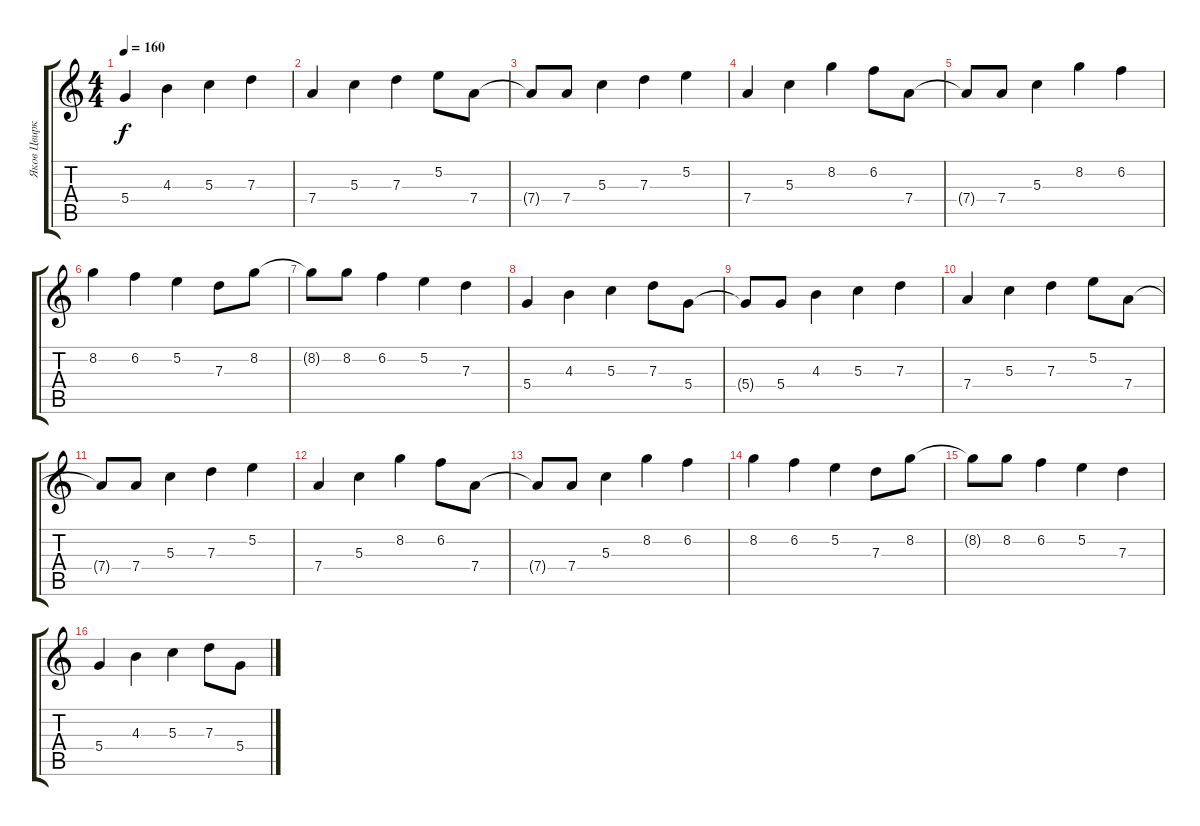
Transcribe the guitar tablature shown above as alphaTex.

\track ("Яков Цвиркунов" "Яков Цвирк") {instrument distortionguitar}
\staff {score tabs}
\tuning (E4 B3 G3 D3 A2 E2) {hide}
\ts (4 4)
\tempo 160
\clef g2
\ks c
5.4.4{dy f} 4.3.4 5.3.4 7.3.4 |
7.4.4 5.3.4 7.3.4 5.2.8 7.4.8 |
7.4{t}.8 7.4.8 5.3.4 7.3.4 5.2.4 |
7.4.4 5.3.4 8.2.4 6.2.8 7.4.8 |
7.4{t}.8 7.4.8 5.3.4 8.2.4 6.2.4 |
8.2.4 6.2.4 5.2.4 7.3.8 8.2.8 |
8.2{t}.8 8.2.8 6.2.4 5.2.4 7.3.4 |
5.4.4 4.3.4 5.3.4 7.3.8 5.4.8 |
5.4{t}.8 5.4.8 4.3.4 5.3.4 7.3.4 |
7.4.4 5.3.4 7.3.4 5.2.8 7.4.8 |
7.4{t}.8 7.4.8 5.3.4 7.3.4 5.2.4 |
7.4.4 5.3.4 8.2.4 6.2.8 7.4.8 |
7.4{t}.8 7.4.8 5.3.4 8.2.4 6.2.4 |
8.2.4 6.2.4 5.2.4 7.3.8 8.2.8 |
8.2{t}.8 8.2.8 6.2.4 5.2.4 7.3.4 |
5.4.4 4.3.4 5.3.4 7.3.8 5.4.8
